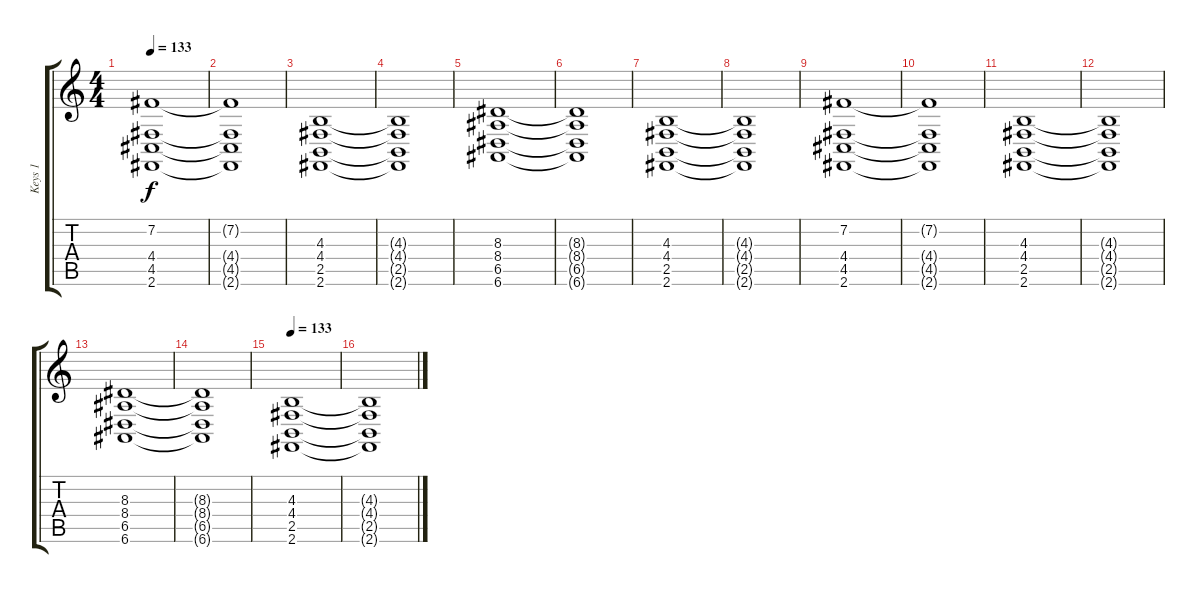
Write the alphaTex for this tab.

\track ("Keys 1" "Keys 1") {instrument synthstrings2}
\staff {score tabs}
\tuning (E4 B3 G3 D3 A2 E2) {hide}
\ts (4 4)
\tempo 133
\clef g2
\ks c
(7.2 4.4 4.5 2.6).1{dy f} |
(7.2{t} 4.4{t} 4.5{t} 2.6{t}).1 |
(4.3 4.4 2.5 2.6).1 |
(4.3{t} 4.4{t} 2.5{t} 2.6{t}).1 |
(8.3 8.4 6.5 6.6).1 |
(8.3{t} 8.4{t} 6.5{t} 6.6{t}).1 |
(4.3 4.4 2.5 2.6).1 |
(4.3{t} 4.4{t} 2.5{t} 2.6{t}).1 |
(7.2 4.4 4.5 2.6).1 |
(7.2{t} 4.4{t} 4.5{t} 2.6{t}).1 |
(4.3 4.4 2.5 2.6).1 |
(4.3{t} 4.4{t} 2.5{t} 2.6{t}).1 |
(8.3 8.4 6.5 6.6).1 |
(8.3{t} 8.4{t} 6.5{t} 6.6{t}).1 |
\tempo 133
(4.3 4.4 2.5 2.6).1 |
(4.3{t} 4.4{t} 2.5{t} 2.6{t}).1
